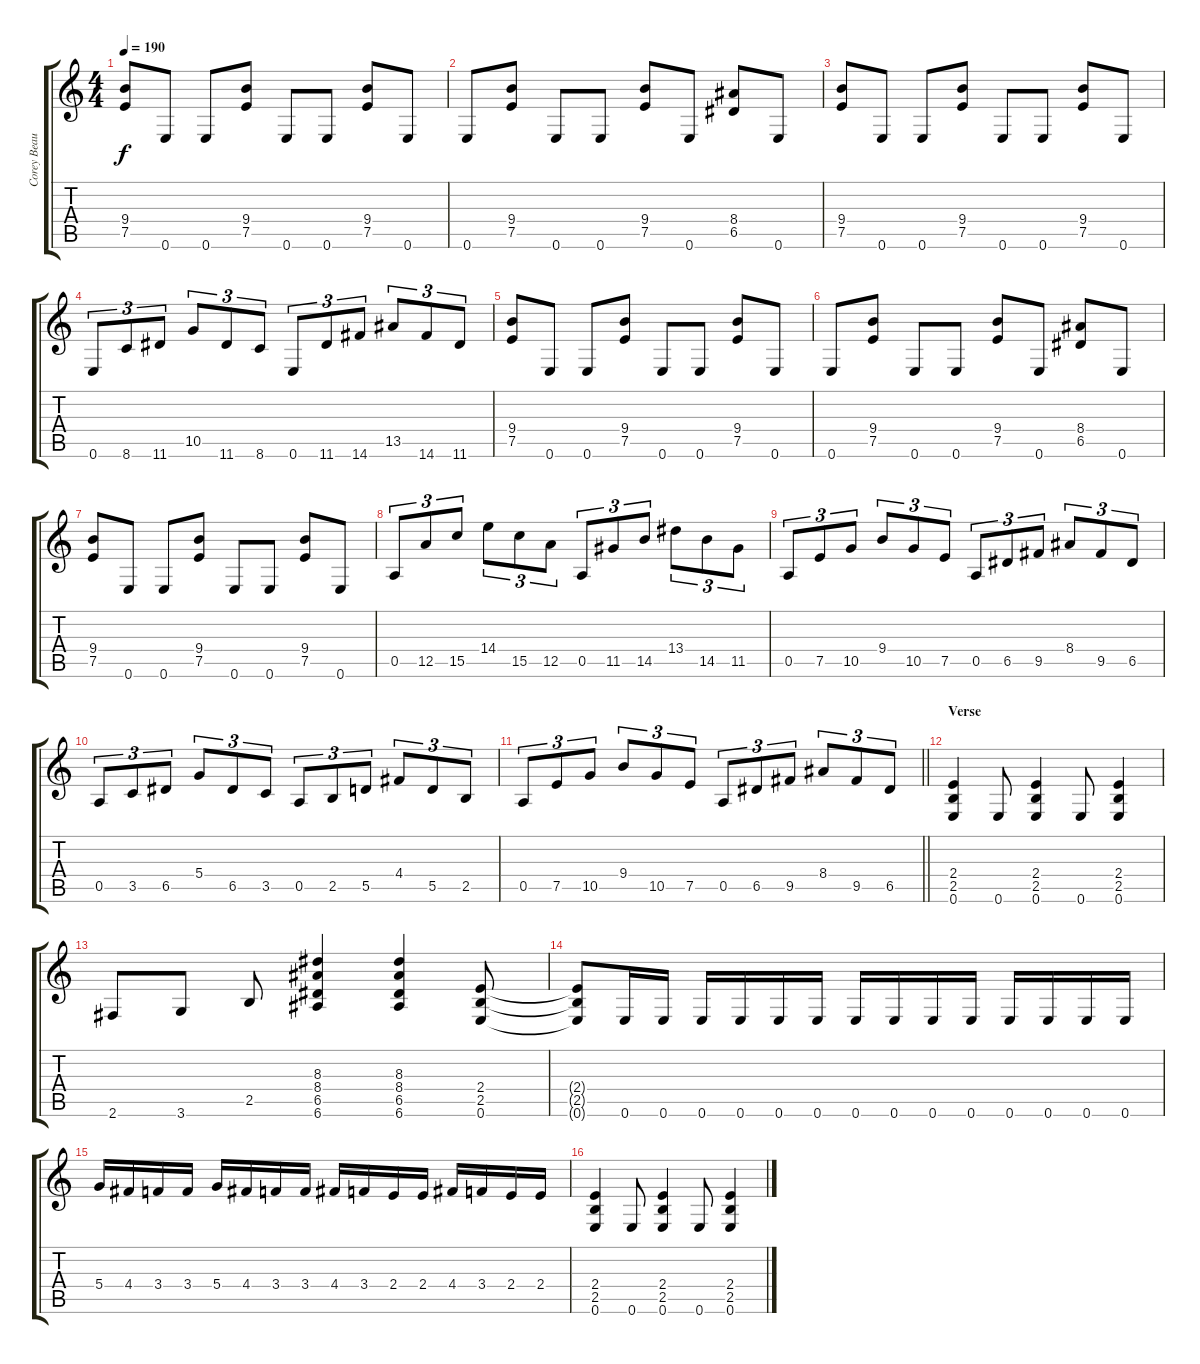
\track ("Corey Beaulieu" "Corey Beau") {instrument distortionguitar}
\staff {score tabs}
\tuning (E4 B3 G3 D3 A2 E2) {hide}
\ts (4 4)
\tempo 190
\clef g2
\ks c
(9.4 7.5).8{dy f} 0.6.8 0.6.8 (9.4 7.5).8 0.6.8 0.6.8 (9.4 7.5).8 0.6.8 |
0.6.8 (9.4 7.5).8 0.6.8 0.6.8 (9.4 7.5).8 0.6.8 (8.4 6.5).8 0.6.8 |
(9.4 7.5).8 0.6.8 0.6.8 (9.4 7.5).8 0.6.8 0.6.8 (9.4 7.5).8 0.6.8 |
0.6.8{tu (3 2)} 8.6.8{tu (3 2)} 11.6.8{tu (3 2)} 10.5.8{tu (3 2)} 11.6.8{tu (3 2)} 8.6.8{tu (3 2)} 0.6.8{tu (3 2)} 11.6.8{tu (3 2)} 14.6.8{tu (3 2)} 13.5.8{tu (3 2)} 14.6.8{tu (3 2)} 11.6.8{tu (3 2)} |
(9.4 7.5).8 0.6.8 0.6.8 (9.4 7.5).8 0.6.8 0.6.8 (9.4 7.5).8 0.6.8 |
0.6.8 (9.4 7.5).8 0.6.8 0.6.8 (9.4 7.5).8 0.6.8 (8.4 6.5).8 0.6.8 |
(9.4 7.5).8 0.6.8 0.6.8 (9.4 7.5).8 0.6.8 0.6.8 (9.4 7.5).8 0.6.8 |
0.5.8{tu (3 2)} 12.5.8{tu (3 2)} 15.5.8{tu (3 2)} 14.4.8{tu (3 2)} 15.5.8{tu (3 2)} 12.5.8{tu (3 2)} 0.5.8{tu (3 2)} 11.5.8{tu (3 2)} 14.5.8{tu (3 2)} 13.4.8{tu (3 2)} 14.5.8{tu (3 2)} 11.5.8{tu (3 2)} |
0.5.8{tu (3 2)} 7.5.8{tu (3 2)} 10.5.8{tu (3 2)} 9.4.8{tu (3 2)} 10.5.8{tu (3 2)} 7.5.8{tu (3 2)} 0.5.8{tu (3 2)} 6.5.8{tu (3 2)} 9.5.8{tu (3 2)} 8.4.8{tu (3 2)} 9.5.8{tu (3 2)} 6.5.8{tu (3 2)} |
0.5.8{tu (3 2)} 3.5.8{tu (3 2)} 6.5.8{tu (3 2)} 5.4.8{tu (3 2)} 6.5.8{tu (3 2)} 3.5.8{tu (3 2)} 0.5.8{tu (3 2)} 2.5.8{tu (3 2)} 5.5.8{tu (3 2)} 4.4.8{tu (3 2)} 5.5.8{tu (3 2)} 2.5.8{tu (3 2)} |
\barLineRight lightlight
0.5.8{tu (3 2)} 7.5.8{tu (3 2)} 10.5.8{tu (3 2)} 9.4.8{tu (3 2)} 10.5.8{tu (3 2)} 7.5.8{tu (3 2)} 0.5.8{tu (3 2)} 6.5.8{tu (3 2)} 9.5.8{tu (3 2)} 8.4.8{tu (3 2)} 9.5.8{tu (3 2)} 6.5.8{tu (3 2)} |
\section ("" "Verse")
(2.4 2.5 0.6).4 0.6.8 (2.4 2.5 0.6).4 0.6.8 (2.4 2.5 0.6).4 |
2.6.8 3.6.8 2.5.8 (8.3 8.4 6.5 6.6).4 (8.3 8.4 6.5 6.6).4 (2.4 2.5 0.6).8 |
(2.4{t} 2.5{t} 0.6{t}).8 0.6.16 0.6.16 0.6.16 0.6.16 0.6.16 0.6.16 0.6.16 0.6.16 0.6.16 0.6.16 0.6.16 0.6.16 0.6.16 0.6.16 |
5.4.16 4.4.16 3.4.16 3.4.16 5.4.16 4.4.16 3.4.16 3.4.16 4.4.16 3.4.16 2.4.16 2.4.16 4.4.16 3.4.16 2.4.16 2.4.16 |
(2.4 2.5 0.6).4 0.6.8 (2.4 2.5 0.6).4 0.6.8 (2.4 2.5 0.6).4
